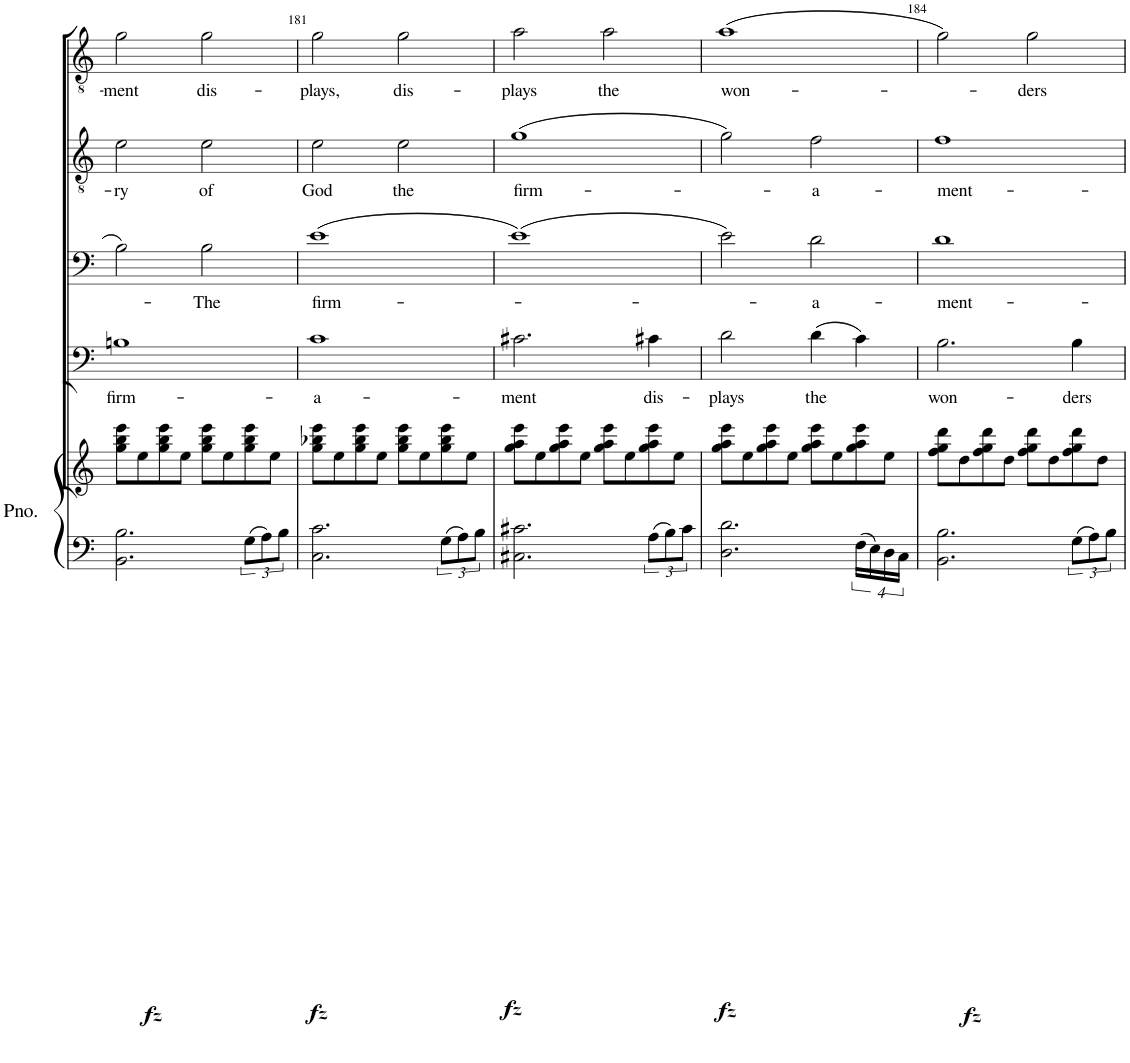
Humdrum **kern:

**kern	**kern	**dynam	**kern	**text	**kern	**text	**kern	**text	**kern	**text
*part5	*part5	*part5	*part4	*part4	*part3	*part3	*part2	*part2	*part1	*part1
*staff6	*staff5	*staff5/6	*staff4	*staff4	*staff3	*staff3	*staff2	*staff2	*staff1	*staff1
*I"Piano	*	*	*I"Bass	*	*I"Bass	*	*I"Tenor	*	*I"Bass	*
*I'Pno.	*	*	*I'B	*	*I'B	*	*I'T	*	*I'B	*
!!LO:PB:g=z
*clefF4	*clefG2	*	*clefF4	*	*clefF4	*	*clefGv2	*	*clefGv2	*
*k[]	*k[]	*	*k[]	*	*k[]	*	*k[]	*	*k[]	*
*M4/4	*M4/4	*	*M4/4	*	*M4/4	*	*M4/4	*	*M4/4	*
*met(c|)	*met(c|)	*	*met(c|)	*	*met(c|)	*	*met(c|)	*	*met(c|)	*
=180	=180	=180	=180	=180	=180	=180	=180	=180	=180	=180
!	!	!LO:DY:b=2	!	!LO:LY:b	!	!	!	!LO:LY:b	!	!LO:LY:b
2.BB\ 2.B\	8gg\ 8bb\ 8eee\L	fz	1Bn	firm-	2B\	.	2e\	-ry	2g\	-ment
.	8ee\	.	.	.	.	.	.	.	.	.
.	8gg\ 8bb\ 8eee\	.	.	.	.	.	.	.	.	.
.	8ee\J	.	.	.	.	.	.	.	.	.
!	!	!	!	!	!	!LO:LY:b	!	!LO:LY:b	!	!LO:LY:b
.	8gg\ 8bb\ 8eee\L	.	.	.	2B\	-The	2e\	of	2g\	dis-
.	8ee\	.	.	.	.	.	.	.	.	.
12G\L	8gg\ 8bb\ 8eee\	.	.	.	.	.	.	.	.	.
12A\	.	.	.	.	.	.	.	.	.	.
.	8ee\J	.	.	.	.	.	.	.	.	.
12B\J	.	.	.	.	.	.	.	.	.	.
=181	=181	=181	=181	=181	=181	=181	=181	=181	=181	=181
!	!	!LO:DY:b=2	!	!LO:LY:b	!	!LO:LY:b	!	!LO:LY:b	!	!LO:LY:b
2.C\ 2.c\	8gg\ 8bb-X\ 8eee\L	fz	1c	-a-	(1e	firm-	2e\	God	2g\	-plays,
.	8ee\	.	.	.	.	.	.	.	.	.
.	8gg\ 8bb-X\ 8eee\	.	.	.	.	.	.	.	.	.
.	8ee\J	.	.	.	.	.	.	.	.	.
!	!	!	!	!	!	!	!	!LO:LY:b	!	!LO:LY:b
.	8gg\ 8bb-X\ 8eee\L	.	.	.	.	.	2e\	the	2g\	dis-
.	8ee\	.	.	.	.	.	.	.	.	.
12G\L	8gg\ 8bb-X\ 8eee\	.	.	.	.	.	.	.	.	.
12A\	.	.	.	.	.	.	.	.	.	.
.	8ee\J	.	.	.	.	.	.	.	.	.
12B\J	.	.	.	.	.	.	.	.	.	.
=182	=182	=182	=182	=182	=182	=182	=182	=182	=182	=182
!	!	!LO:DY:b=2	!	!LO:LY:b	!	!	!	!LO:LY:b	!	!LO:LY:b
2.C#X\ 2.c#X\	8gg\ 8aa\ 8eee\L	fz	2.c#X\	-ment	(1e)	.	(1g	firm-	2a\	-plays
.	8ee\	.	.	.	.	.	.	.	.	.
.	8gg\ 8aa\ 8eee\	.	.	.	.	.	.	.	.	.
.	8ee\J	.	.	.	.	.	.	.	.	.
!	!	!	!	!	!	!	!	!	!	!LO:LY:b
.	8gg\ 8aa\ 8eee\L	.	.	.	.	.	.	.	2a\	the
.	8ee\	.	.	.	.	.	.	.	.	.
!	!	!	!	!LO:LY:b	!	!	!	!	!	!
12A\L	8gg\ 8aa\ 8eee\	.	4c#X\	dis-	.	.	.	.	.	.
12B\	.	.	.	.	.	.	.	.	.	.
.	8ee\J	.	.	.	.	.	.	.	.	.
12c#\J	.	.	.	.	.	.	.	.	.	.
=183	=183	=183	=183	=183	=183	=183	=183	=183	=183	=183
!	!	!LO:DY:b=2	!	!LO:LY:b	!	!	!	!	!	!LO:LY:b
2.D\ 2.d\	8gg\ 8aa\ 8eee\L	fz	2d\	-plays	2e\)	.	2g\)	.	(1a	won-
.	8ee\	.	.	.	.	.	.	.	.	.
.	8gg\ 8aa\ 8eee\	.	.	.	.	.	.	.	.	.
.	8ee\J	.	.	.	.	.	.	.	.	.
!	!	!	!	!LO:LY:b	!	!LO:LY:b	!	!LO:LY:b	!	!
.	8gg\ 8aa\ 8eee\L	.	(4d\	the	2d\	-a-	2f\	-a-	.	.
.	8ee\	.	.	.	.	.	.	.	.	.
16F\LL	8gg\ 8aa\ 8eee\	.	4c\)	.	.	.	.	.	.	.
16E\	.	.	.	.	.	.	.	.	.	.
16D\	8ee\J	.	.	.	.	.	.	.	.	.
16C\JJ	.	.	.	.	.	.	.	.	.	.
=184	=184	=184	=184	=184	=184	=184	=184	=184	=184	=184
!	!	!LO:DY:b=2	!	!LO:LY:b	!	!LO:LY:b	!	!LO:LY:b	!	!
2.BB\ 2.B\	8ff\ 8gg\ 8ddd\L	fz	2.B\	won-	1d	-ment-	1f	-ment-	2g\)	.
.	8dd\	.	.	.	.	.	.	.	.	.
.	8ff\ 8gg\ 8ddd\	.	.	.	.	.	.	.	.	.
.	8dd\J	.	.	.	.	.	.	.	.	.
!	!	!	!	!	!	!	!	!	!	!LO:LY:b
.	8ff\ 8gg\ 8ddd\L	.	.	.	.	.	.	.	2g\	-ders
.	8dd\	.	.	.	.	.	.	.	.	.
!	!	!	!	!LO:LY:b	!	!	!	!	!	!
12G\L	8ff\ 8gg\ 8ddd\	.	4B\	-ders	.	.	.	.	.	.
12A\	.	.	.	.	.	.	.	.	.	.
.	8dd\J	.	.	.	.	.	.	.	.	.
12B\J	.	.	.	.	.	.	.	.	.	.
=	=	=	=	=	=	=	=	=	=	=
*-	*-	*-	*-	*-	*-	*-	*-	*-	*-	*-
